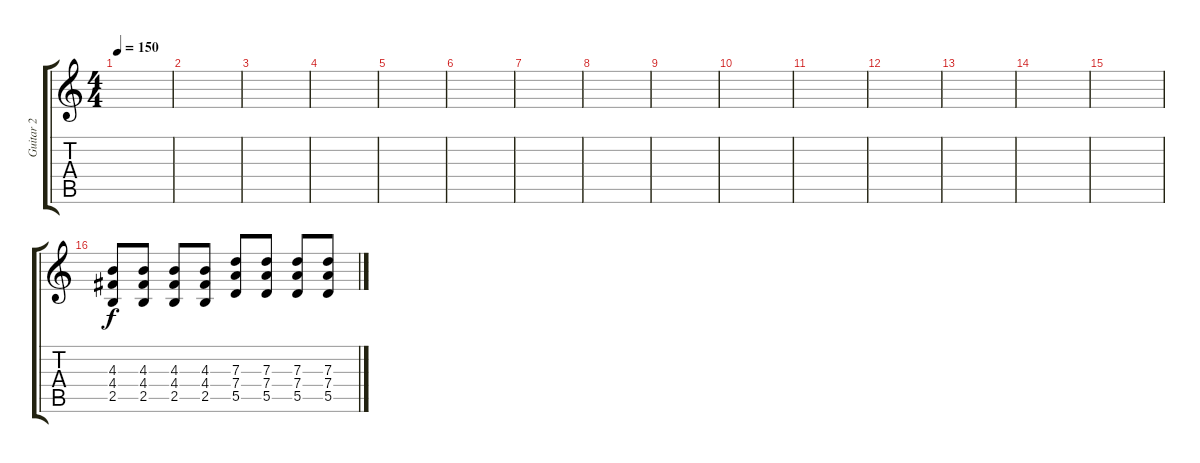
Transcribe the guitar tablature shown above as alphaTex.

\track ("Guitar 2" "Guitar 2") {instrument distortionguitar}
\staff {score tabs}
\tuning (E4 B3 G3 D3 A2 E2) {hide}
\ts (4 4)
\tempo 150
\clef g2
\ks c
|
|
|
|
|
|
|
|
|
|
|
|
|
|
|
(4.3 4.4 2.5).8 (4.3 4.4 2.5).8 (4.3 4.4 2.5).8 (4.3 4.4 2.5).8 (7.3 7.4 5.5).8 (7.3 7.4 5.5).8 (7.3 7.4 5.5).8 (7.3 7.4 5.5).8
